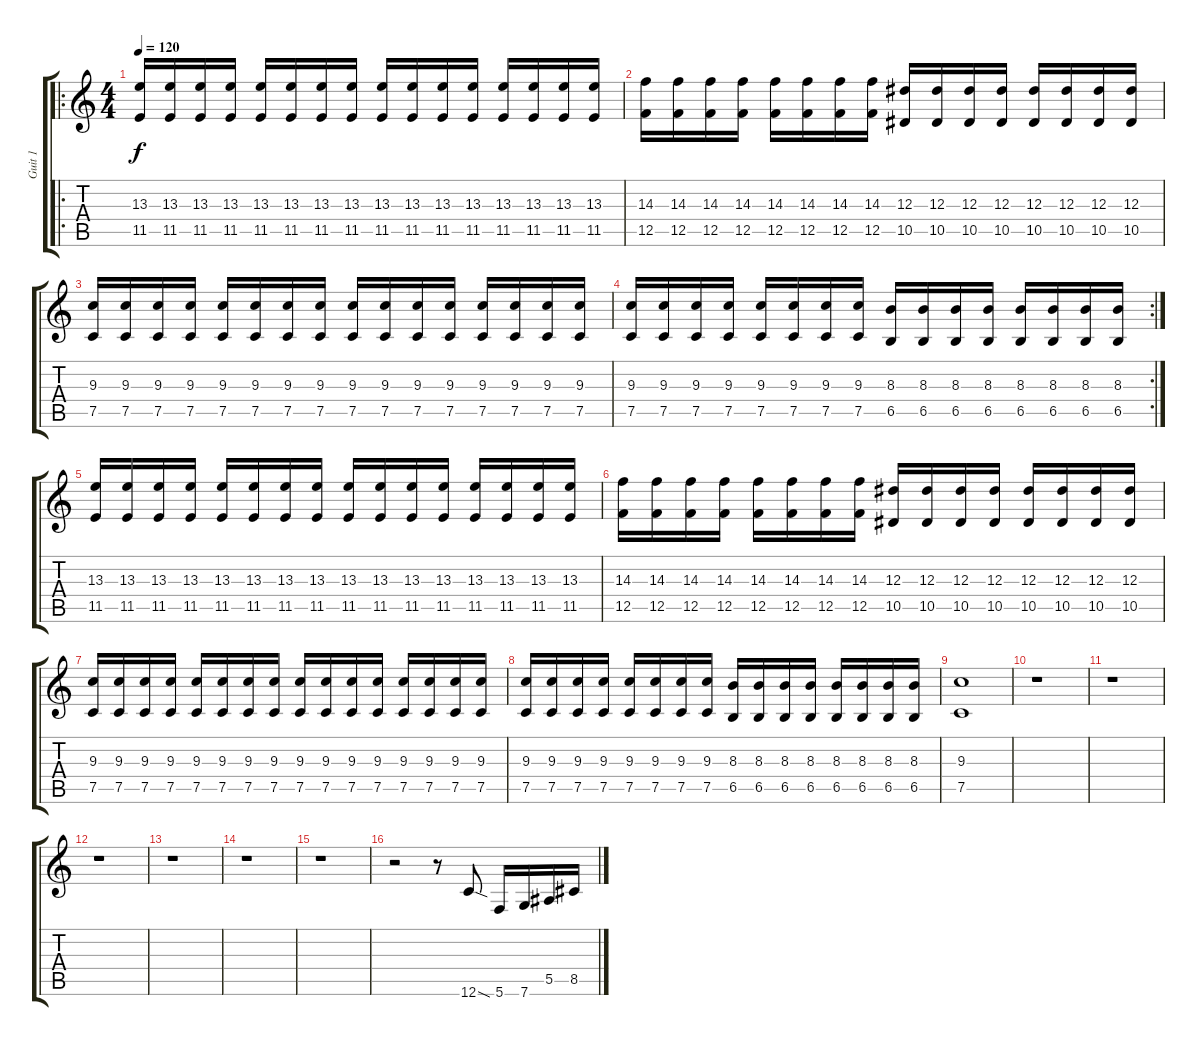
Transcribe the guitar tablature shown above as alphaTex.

\track ("Guit 1" "Guit 1") {instrument distortionguitar}
\staff {score tabs}
\tuning (C4 G3 Eb3 Bb2 F2 C2) {hide}
\ro
\ts (4 4)
\tempo 120
\clef g2
\ks c
(13.3 11.5).16{dy f instrument distortionguitar} (13.3 11.5).16 (13.3 11.5).16 (13.3 11.5).16 (13.3 11.5).16 (13.3 11.5).16 (13.3 11.5).16 (13.3 11.5).16 (13.3 11.5).16 (13.3 11.5).16 (13.3 11.5).16 (13.3 11.5).16 (13.3 11.5).16 (13.3 11.5).16 (13.3 11.5).16 (13.3 11.5).16 |
(14.3 12.5).16 (14.3 12.5).16 (14.3 12.5).16 (14.3 12.5).16 (14.3 12.5).16 (14.3 12.5).16 (14.3 12.5).16 (14.3 12.5).16 (12.3 10.5).16 (12.3 10.5).16 (12.3 10.5).16 (12.3 10.5).16 (12.3 10.5).16 (12.3 10.5).16 (12.3 10.5).16 (12.3 10.5).16 |
(9.3 7.5).16 (9.3 7.5).16 (9.3 7.5).16 (9.3 7.5).16 (9.3 7.5).16 (9.3 7.5).16 (9.3 7.5).16 (9.3 7.5).16 (9.3 7.5).16 (9.3 7.5).16 (9.3 7.5).16 (9.3 7.5).16 (9.3 7.5).16 (9.3 7.5).16 (9.3 7.5).16 (9.3 7.5).16 |
\rc 2
(9.3 7.5).16 (9.3 7.5).16 (9.3 7.5).16 (9.3 7.5).16 (9.3 7.5).16 (9.3 7.5).16 (9.3 7.5).16 (9.3 7.5).16 (8.3 6.5).16 (8.3 6.5).16 (8.3 6.5).16 (8.3 6.5).16 (8.3 6.5).16 (8.3 6.5).16 (8.3 6.5).16 (8.3 6.5).16 |
(13.3 11.5).16 (13.3 11.5).16 (13.3 11.5).16 (13.3 11.5).16 (13.3 11.5).16 (13.3 11.5).16 (13.3 11.5).16 (13.3 11.5).16 (13.3 11.5).16 (13.3 11.5).16 (13.3 11.5).16 (13.3 11.5).16 (13.3 11.5).16 (13.3 11.5).16 (13.3 11.5).16 (13.3 11.5).16 |
(14.3 12.5).16 (14.3 12.5).16 (14.3 12.5).16 (14.3 12.5).16 (14.3 12.5).16 (14.3 12.5).16 (14.3 12.5).16 (14.3 12.5).16 (12.3 10.5).16 (12.3 10.5).16 (12.3 10.5).16 (12.3 10.5).16 (12.3 10.5).16 (12.3 10.5).16 (12.3 10.5).16 (12.3 10.5).16 |
(9.3 7.5).16 (9.3 7.5).16 (9.3 7.5).16 (9.3 7.5).16 (9.3 7.5).16 (9.3 7.5).16 (9.3 7.5).16 (9.3 7.5).16 (9.3 7.5).16 (9.3 7.5).16 (9.3 7.5).16 (9.3 7.5).16 (9.3 7.5).16 (9.3 7.5).16 (9.3 7.5).16 (9.3 7.5).16 |
(9.3 7.5).16 (9.3 7.5).16 (9.3 7.5).16 (9.3 7.5).16 (9.3 7.5).16 (9.3 7.5).16 (9.3 7.5).16 (9.3 7.5).16 (8.3 6.5).16 (8.3 6.5).16 (8.3 6.5).16 (8.3 6.5).16 (8.3 6.5).16 (8.3 6.5).16 (8.3 6.5).16 (8.3 6.5).16 |
(9.3 7.5).1 |
r.1 |
r.1 |
r.1 |
r.1 |
r.1 |
r.1 |
r.2 r.8 12.6{sod}.8 5.6.16 7.6.16 5.5.16 8.5.16
